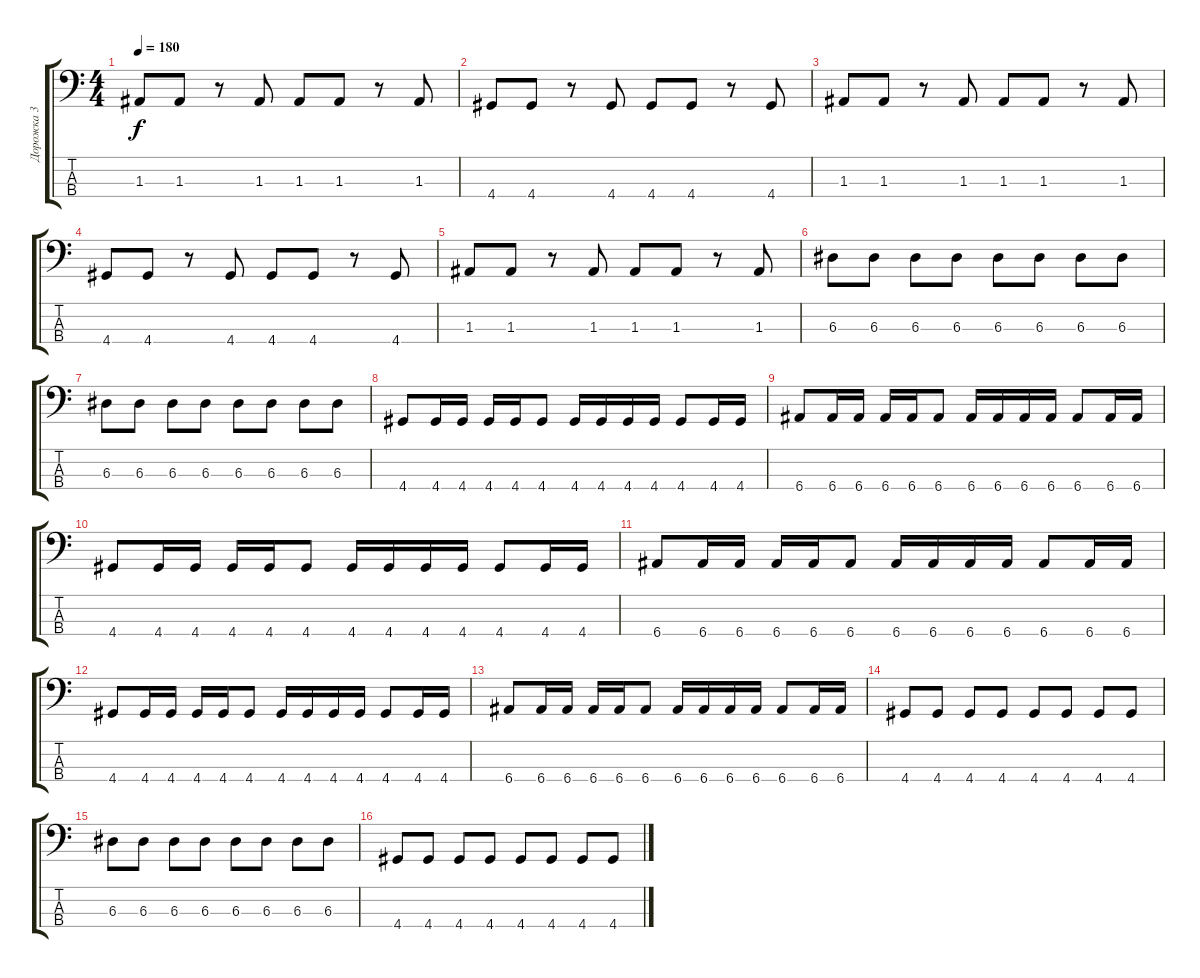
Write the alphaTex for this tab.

\track ("Дорожка 3" "Дорожка 3") {instrument electricbassfinger}
\staff {score tabs}
\tuning (G2 D2 A1 E1) {hide}
\ts (4 4)
\tempo 180
\clef f4
\ks c
1.3.8{dy f} 1.3.8 r.8 1.3.8 1.3.8 1.3.8 r.8 1.3.8 |
4.4.8 4.4.8 r.8 4.4.8 4.4.8 4.4.8 r.8 4.4.8 |
1.3.8 1.3.8 r.8 1.3.8 1.3.8 1.3.8 r.8 1.3.8 |
4.4.8 4.4.8 r.8 4.4.8 4.4.8 4.4.8 r.8 4.4.8 |
1.3.8 1.3.8 r.8 1.3.8 1.3.8 1.3.8 r.8 1.3.8 |
6.3.8 6.3.8 6.3.8 6.3.8 6.3.8 6.3.8 6.3.8 6.3.8 |
6.3.8 6.3.8 6.3.8 6.3.8 6.3.8 6.3.8 6.3.8 6.3.8 |
4.4.8 4.4.16 4.4.16 4.4.16 4.4.16 4.4.8 4.4.16 4.4.16 4.4.16 4.4.16 4.4.8 4.4.16 4.4.16 |
6.4.8 6.4.16 6.4.16 6.4.16 6.4.16 6.4.8 6.4.16 6.4.16 6.4.16 6.4.16 6.4.8 6.4.16 6.4.16 |
4.4.8 4.4.16 4.4.16 4.4.16 4.4.16 4.4.8 4.4.16 4.4.16 4.4.16 4.4.16 4.4.8 4.4.16 4.4.16 |
6.4.8 6.4.16 6.4.16 6.4.16 6.4.16 6.4.8 6.4.16 6.4.16 6.4.16 6.4.16 6.4.8 6.4.16 6.4.16 |
4.4.8 4.4.16 4.4.16 4.4.16 4.4.16 4.4.8 4.4.16 4.4.16 4.4.16 4.4.16 4.4.8 4.4.16 4.4.16 |
6.4.8 6.4.16 6.4.16 6.4.16 6.4.16 6.4.8 6.4.16 6.4.16 6.4.16 6.4.16 6.4.8 6.4.16 6.4.16 |
4.4.8 4.4.8 4.4.8 4.4.8 4.4.8 4.4.8 4.4.8 4.4.8 |
6.3.8 6.3.8 6.3.8 6.3.8 6.3.8 6.3.8 6.3.8 6.3.8 |
4.4.8 4.4.8 4.4.8 4.4.8 4.4.8 4.4.8 4.4.8 4.4.8
